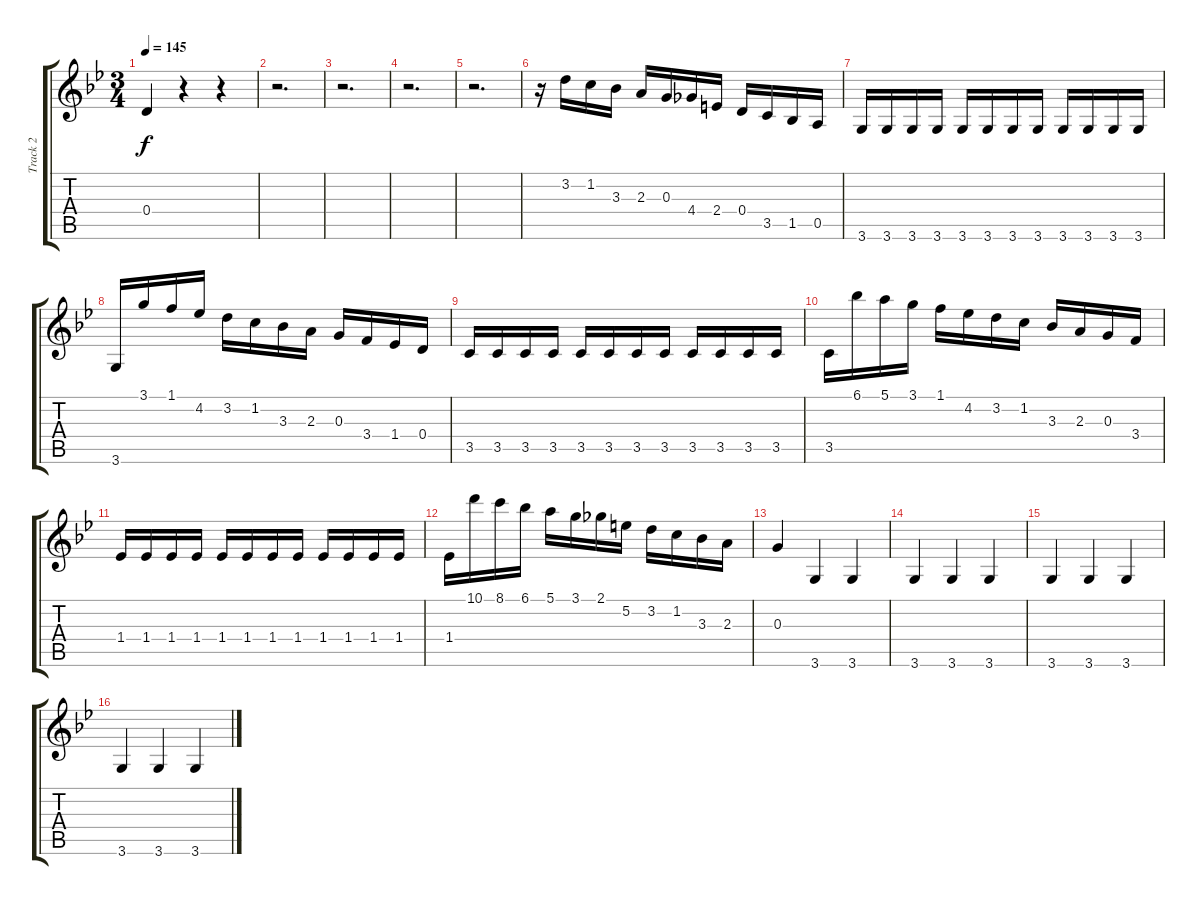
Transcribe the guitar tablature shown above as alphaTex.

\track ("Track 2" "Track 2") {instrument distortionguitar}
\staff {score tabs}
\tuning (E4 B3 G3 D3 A2 E2) {hide}
\ts (3 4)
\tempo 145
\clef g2
\ks bb
0.4.4{dy f} r.4 r.4 |
r.2{d} |
r.2{d} |
r.2{d} |
r.2{d} |
r.16 3.2.16 1.2.16 3.3.16 2.3.16 0.3.16 4.4.16 2.4.16 0.4.16 3.5.16 1.5.16 0.5.16 |
3.6.16 3.6.16 3.6.16 3.6.16 3.6.16 3.6.16 3.6.16 3.6.16 3.6.16 3.6.16 3.6.16 3.6.16 |
3.6.16 3.1.16 1.1.16 4.2.16 3.2.16 1.2.16 3.3.16 2.3.16 0.3.16 3.4.16 1.4.16 0.4.16 |
3.5.16 3.5.16 3.5.16 3.5.16 3.5.16 3.5.16 3.5.16 3.5.16 3.5.16 3.5.16 3.5.16 3.5.16 |
3.5.16 6.1.16 5.1.16 3.1.16 1.1.16 4.2.16 3.2.16 1.2.16 3.3.16 2.3.16 0.3.16 3.4.16 |
1.4.16 1.4.16 1.4.16 1.4.16 1.4.16 1.4.16 1.4.16 1.4.16 1.4.16 1.4.16 1.4.16 1.4.16 |
1.4.16 10.1.16 8.1.16 6.1.16 5.1.16 3.1.16 2.1.16 5.2.16 3.2.16 1.2.16 3.3.16 2.3.16 |
0.3.4 3.6.4 3.6.4 |
3.6.4 3.6.4 3.6.4 |
3.6.4 3.6.4 3.6.4 |
3.6.4 3.6.4 3.6.4
